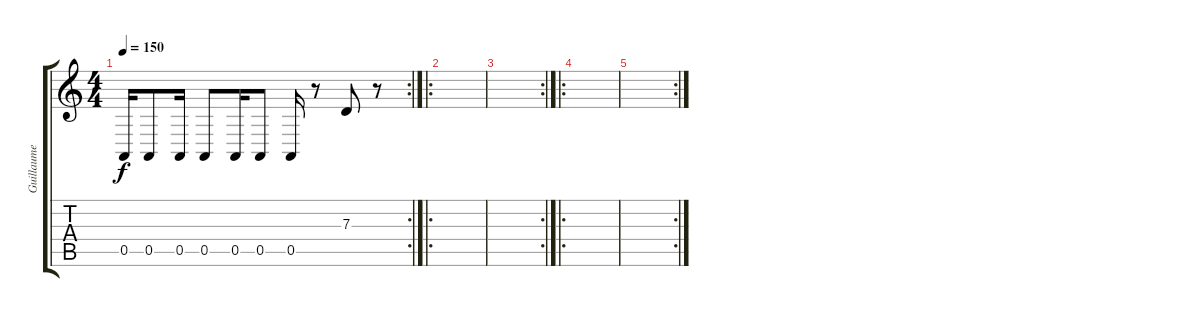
\track ("Guillaume" "Guillaume") {instrument altosax}
\staff {score tabs}
\tuning (E4 B3 G3 D3 A2 E2) {hide}
\rc 2
\ts (4 4)
\tempo 150
\clef g2
\ks c
0.5.16{dy f} 0.5.8 0.5.16 0.5.8 0.5.16 0.5.8 0.5.16 r.8 7.3.8 r.8 |
\ro
|
\rc 2
|
\ro
|
\rc 2
